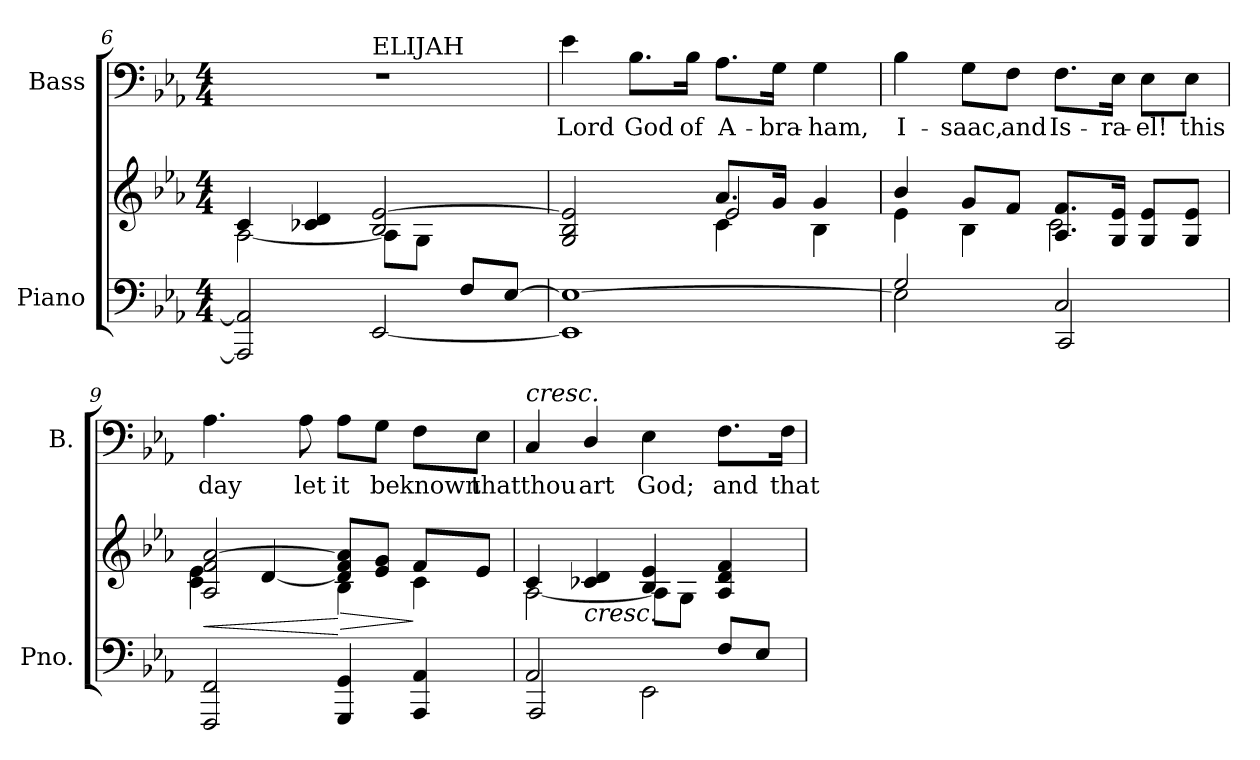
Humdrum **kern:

**kern	**kern	**dynam	**kern	**text
*part2	*part2	*part2	*part1	*part1
*staff3	*staff2	*staff2/3	*staff1	*staff1
*I"Piano	*	*	*I"Bass	*
*I'Pno.	*	*	*I'B.	*
!!LO:LB:g=z
*clefF4	*clefG2	*	*clefF4	*
*k[b-e-a-]	*k[b-e-a-]	*	*k[b-e-a-]	*
*E-:	*E-:	*	*E-:	*
*M4/4	*M4/4	*	*M4/4	*
=6	=6	=6	=6	=6
*^	*^	*	*^	*
2.ryy	2AAA-i/] 2AA-i]	4ci/	[2A-i\	.	1r	2ryy	.
.	.	4c-Xi/ 4di	.	.	.	.	.
!	!	!	!	!	!	!LO:TX:a:t=ELIJAH	!
.	[2EE-i/	2B-i/ [2e-i	8A-i\L]	.	.	2ryy	.
.	.	.	8Gi\J	.	.	.	.
8Fi/L	.	.	4ryy	.	.	.	.
[8E-i/J	.	.	.	.	.	.	.
*	*	*	*	*	*v	*v	*
=7	=7	=7	=7	=7	=7	=7
*	*	*	*^	*	*	*
*	*	*	*	*	*	*^	*
!	!	!	!	!	!	!	!	!LO:LY:b:color=#000000
*	*	*	*	*	*	*v	*v	*
1E-i_	1EE-i]	2Gi/ 2B-i 2e-i]	2ryy	2ryy	.	4e-i\	Lord
!	!	!	!	!	!	!	!LO:LY:b:color=#000000
.	.	.	.	.	.	8.B-i\L	God
!	!	!	!	!	!	!	!LO:LY:b:color=#000000
.	.	.	.	.	.	16B-i\Jk	of
!	!	!	!	!	!	!	!LO:LY:b:color=#000000
.	.	8.a-i/L	4ci\	2e-i/	.	8.A-i\L	A-
!	!	!	!	!	!	!	!LO:LY:b:color=#000000
.	.	16gi/Jk	.	.	.	16Gi\Jk	-bra-
!	!	!	!	!	!	!	!LO:LY:b:color=#000000
.	.	4gi/	4B-i\	.	.	4Gi\	-ham,
*	*	*	*v	*v	*	*	*
=8	=8	=8	=8	=8	=8	=8
!	!	!	!	!	!	!LO:LY:b:color=#000000
2Gi/	2E-i\]	4b-i/	4e-i\	.	4B-i\	I-
!	!	!	!	!	!	!LO:LY:b:color=#000000
.	.	8gi/L	4B-i\	.	8Gi\L	-saac,
!	!	!	!	!	!	!LO:LY:b:color=#000000
.	.	8fi/J	.	.	8Fi\J	and
!	!	!	!	!	!	!LO:LY:b:color=#000000
2Ci/	2CCi/	8.A-i/ 8.fi/L	2ci\	.	8.Fi\L	Is-
!	!	!	!	!	!	!LO:LY:b:color=#000000
.	.	16Gi/ 16e-i/Jk	.	.	16E-i\Jk	-ra-
!	!	!	!	!	!	!LO:LY:b:color=#000000
.	.	8Gi/ 8e-i/L	.	.	8E-i\L	-el!
!	!	!	!	!	!	!LO:LY:b:color=#000000
.	.	8Gi/ 8e-i/J	.	.	8E-i\J	this
*v	*v	*	*	*	*	*
=9	=9	=9	=9	=9	=9
!	!	!	!LO:HP:b	!	!
!	!	!	!	!	!LO:LY:b:color=#000000
2FFFi/ 2FFi	2A-i/ 2fi [2a-i	4ci\ 4e-i	<	4.A-i\	day
.	.	[4di/	.	.	.
!	!	!	!	!	!LO:LY:b:color=#000000
.	.	.	.	8A-i\	let
!	!	!	!LO:HP:n=1:b	!	!
!	!	!	!	!	!LO:LY:b:color=#000000
4GGGi/ 4GGi	8di]/ 8fi/ 8a-i]/L	4B-i\	[ >	8A-i\L	it
!	!	!	!	!	!LO:LY:b:color=#000000
.	8e-i/ 8gi/J	.	.	8Gi\J	be
!	!	!	!	!	!LO:LY:b:color=#000000
4AAA-i/ 4AA-i	8fi/L	4ci\	]	8Fi\L	known
!	!	!	!	!	!LO:LY:b:color=#000000
.	8e-i/J	.	.	8E-i\J	that
=10	=10	=10	=10	=10	=10
*^	*	*	*	*	*
!	!	!	!	!	!LO:TX:a:i:t=cresc.	!
!	!	!	!	!	!	!LO:LY:b:color=#000000
2AA-i/	2AAA-i/	4ci/	[2A-i\	.	4Ci/	thou
!	!	!LO:TX:b:i:t=cresc.	!	!	!	!
!	!	!	!	!	!	!LO:LY:b:color=#000000
.	.	4c-Xi/ 4di	.	.	4Di/	art
!	!	!	!	!	!	!LO:LY:b:color=#000000
4ryy	2EE-i\	4B-i/ 4e-i	8A-i\L]	.	4E-i\	God;
.	.	.	8Gi\J	.	.	.
!	!	!	!	!	!	!LO:LY:b:color=#000000
8Fi/L	.	4A-i/ 4di 4fi	4ryy	.	8.Fi\L	and
8E-i/J	.	.	.	.	.	.
!	!	!	!	!	!	!LO:LY:b:color=#000000
.	.	.	.	.	16Fi\Jk	that
*v	*v	*	*	*	*	*
*	*v	*v	*	*	*
=	=	=	=	=
*-	*-	*-	*-	*-
